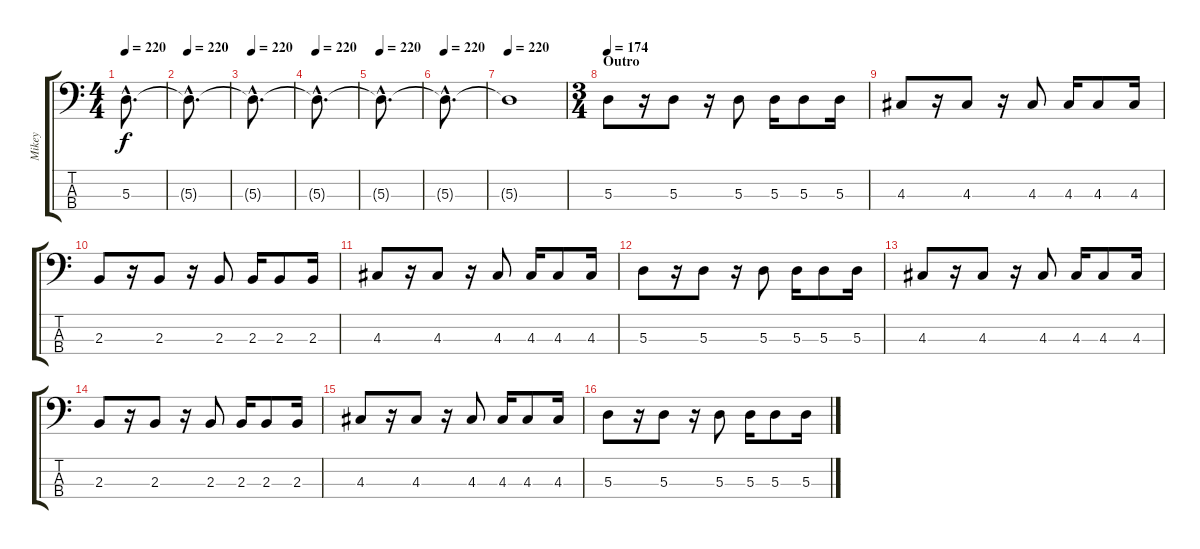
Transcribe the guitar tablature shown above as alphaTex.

\track ("Mikey" "Mikey") {instrument electricbassfinger}
\staff {score tabs}
\tuning (G2 D2 A1 E1) {hide}
\ts (4 4)
\tempo 220
\clef f4
\ks c
5.3{hac t}.8{d dy f} |
\tempo 220
5.3{hac t}.8{d} |
\tempo 220
5.3{hac t}.8{d} |
\tempo 220
5.3{hac t}.8{d} |
\tempo 220
5.3{hac t}.8{d} |
\tempo 220
5.3{hac t}.8{d} |
\tempo 220
5.3{t}.1 |
\ts (3 4)
\section ("" "Outro")
\tempo 174
5.3.8 r.16 5.3.8 r.16 5.3.8 5.3.16 5.3.8 5.3.16 |
4.3.8 r.16 4.3.8 r.16 4.3.8 4.3.16 4.3.8 4.3.16 |
2.3.8 r.16 2.3.8 r.16 2.3.8 2.3.16 2.3.8 2.3.16 |
4.3.8 r.16 4.3.8 r.16 4.3.8 4.3.16 4.3.8 4.3.16 |
5.3.8 r.16 5.3.8 r.16 5.3.8 5.3.16 5.3.8 5.3.16 |
4.3.8 r.16 4.3.8 r.16 4.3.8 4.3.16 4.3.8 4.3.16 |
2.3.8 r.16 2.3.8 r.16 2.3.8 2.3.16 2.3.8 2.3.16 |
4.3.8 r.16 4.3.8 r.16 4.3.8 4.3.16 4.3.8 4.3.16 |
5.3.8 r.16 5.3.8 r.16 5.3.8 5.3.16 5.3.8 5.3.16
